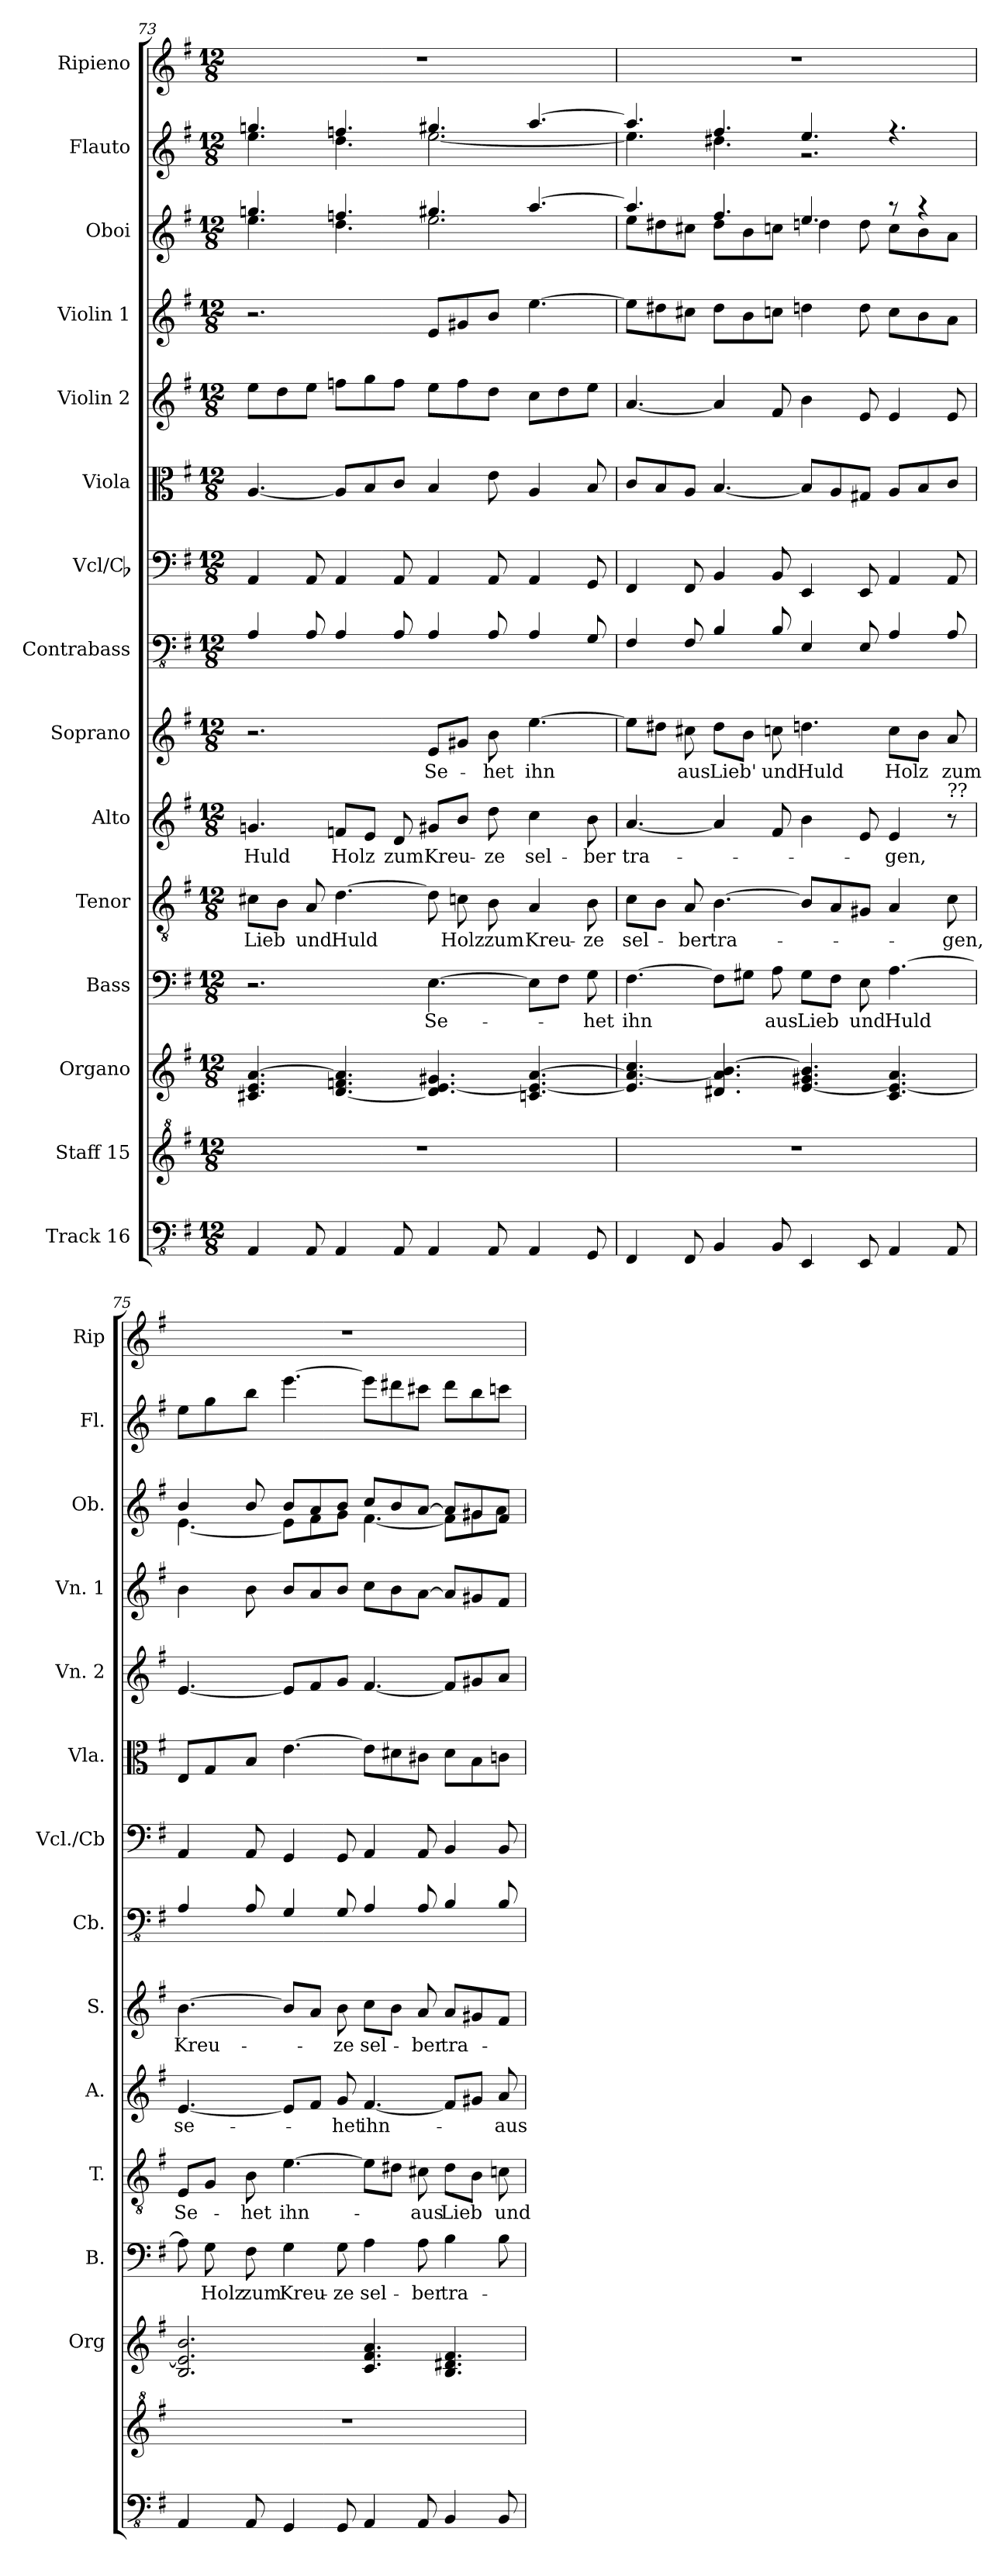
**kern	**kern	**kern	**kern	**text	**kern	**text	**kern	**text	**kern	**text	**kern	**kern	**kern	**kern	**kern	**kern	**kern	**kern
*part15	*part14	*part13	*part12	*part12	*part11	*part11	*part10	*part10	*part9	*part9	*part8	*part7	*part6	*part5	*part4	*part3	*part2	*part1
*staff15	*staff14	*staff13	*staff12	*staff12	*staff11	*staff11	*staff10	*staff10	*staff9	*staff9	*staff8	*staff7	*staff6	*staff5	*staff4	*staff3	*staff2	*staff1
*I"Track 16	*I"Staff 15	*I"Organo	*I"Bass	*	*I"Tenor	*	*I"Alto	*	*I"Soprano	*	*I"Contrabass	*I"Vcl/Cb	*I"Viola	*I"Violin 2	*I"Violin 1	*I"Oboi	*I"Flauto	*I"Ripieno
*	*	*I'Org	*I'B.	*	*I'T.	*	*I'A.	*	*I'S.	*	*I'Cb.	*I'Vcl./Cb	*I'Vla.	*I'Vn. 2	*I'Vn. 1	*I'Ob.	*I'Fl.	*I'Rip
*clefFv4	*clefG^2	*clefG2	*clefF4	*	*clefGv2	*	*clefG2	*	*clefG2	*	*clefFv4	*clefF4	*clefC3	*clefG2	*clefG2	*clefG2	*clefG2	*clefG2
*	*	*	*	*	*	*	*	*	*	*	*ITrd7c12	*	*	*	*	*	*	*
*k[f#]	*k[f#]	*k[f#]	*k[f#]	*	*k[f#]	*	*k[f#]	*	*k[f#]	*	*k[f#]	*k[f#]	*k[f#]	*k[f#]	*k[f#]	*k[f#]	*k[f#]	*k[f#]
*M12/8	*M12/8	*M12/8	*M12/8	*	*M12/8	*	*M12/8	*	*M12/8	*	*M12/8	*M12/8	*M12/8	*M12/8	*M12/8	*M12/8	*M12/8	*M12/8
=73	=73	=73	=73	=73	=73	=73	=73	=73	=73	=73	=73	=73	=73	=73	=73	=73	=73	=73
*	*	*	*	*	*	*	*	*	*	*	*	*	*	*	*	*^	*^	*
4AAA/	1.r	4.c#X/ 4.e/ [4.a/	2.r	.	8c#X\L	Lieb	4.gn/	Huld	2.r	.	4AAA/	4AA/	[4.A/	8ee\L	2.r	4.ggn/	4.ee\	4.ggn/	4.ee\	1.r
.	.	.	.	.	8B\J	.	.	.	.	.	.	.	.	8dd\	.	.	.	.	.	.
8AAA/	.	.	.	.	8A/	und	.	.	.	.	8AAA/	8AA/	.	8ee\J	.	.	.	.	.	.
4AAA/	.	[4.d/ 4.fn/ 4.a/]	.	.	[4.d\	Huld	8fn/L	Holz	.	.	4AAA/	4AA/	8A/L]	8ffn\L	.	4.ffn/	4.dd\	4.ffn/	4.dd\	.
.	.	.	.	.	.	.	8e/J	.	.	.	.	.	8B/	8gg\	.	.	.	.	.	.
8AAA/	.	.	.	.	.	.	8d/	zum	.	.	8AAA/	8AA/	8c/J	8ff\J	.	.	.	.	.	.
4AAA/	.	4.d/] [4.e/ 4.g#X/	[4.E\	Se-	8d\]	.	8g#X/L	Kreu-	8e/L	Se-	4AAA/	4AA/	4B/	8ee\L	8e/L	4.gg#X/	2.ee\	4.gg#X/	[2.ee\	.
.	.	.	.	.	8cn\	Holz	8b/J	.	8g#X/J	.	.	.	.	8ff\	8g#X/	.	.	.	.	.
8AAA/	.	.	.	.	8B\	zum	8dd\	-ze	8b\	-het	8AAA/	8AA/	8e\	8dd\J	8b/J	.	.	.	.	.
4AAA/	.	4.cn/ 4.e/_ [4.a/	8E\L]	.	4A/	Kreu-	4cc\	sel-	[4.ee\	ihn	4AAA/	4AA/	4A/	8cc\L	[4.ee\	[4.aa/	.	[4.aa/	.	.
.	.	.	8F#\J	.	.	.	.	.	.	.	.	.	.	8dd\	.	.	.	.	.	.
8GGG/	.	.	8G\	-het	8B\	-ze	8b\	-ber	.	.	8GGG/	8GG/	8B/	8ee\J	.	.	.	.	.	.
!!LO:PB:g=z
=74	=74	=74	=74	=74	=74	=74	=74	=74	=74	=74	=74	=74	=74	=74	=74	=74	=74	=74	=74	=74
4FFF#/	1.r	4.e/] 4.a/_ 4.cc/	[4.F#\	ihn	8c\L	sel-	[4.a/	tra-	8ee\L]	.	4FFF#/	4FF#/	8c/L	[4.a/	8ee\L]	4.aa/]	8ee\L	4.aa/]	4.ee\]	1.r
.	.	.	.	.	8B\J	.	.	.	8dd#X\J	.	.	.	8B/	.	8dd#X\	.	8dd#X\	.	.	.
8FFF#/	.	.	.	.	8A/	ber	.	.	8cc#X\	aus	8FFF#/	8FF#/	8A/J	.	8cc#X\J	.	8cc#X\J	.	.	.
4BBB/	.	4.d#X/ 4.a/] [4.b/	8F#\L]	.	[4.B\	tra-	4a/]	.	8dd#\L	Lieb'	4BBB/	4BB/	[4.B/	4a/]	8dd#\L	4.ff#/	8dd#\L	4.ff#/	4.dd#X\	.
.	.	.	8G#X\J	.	.	.	.	.	8b\J	.	.	.	.	.	8b\	.	8b\	.	.	.
8BBB/	.	.	8A\	aus	.	.	8f#/	.	8ccn\	und	8BBB/	8BB/	.	8f#/	8ccn\J	.	8ccn\J	.	.	.
4EEE/	.	[4.e/ 4.g#X/ 4.b/]	8G#\L	Lieb	8B/L]	.	4b\	.	4.ddn\	Huld	4EEE/	4EE/	8B/L]	4b\	4ddn\	4.ee/	4ddn\	4.ee/	2.r	.
.	.	.	8F#\J	.	8A/	.	.	.	.	.	.	.	8A/	.	.	.	.	.	.	.
8EEE/	.	.	8E\	und	8G#X/J	.	8e/	.	.	.	8EEE/	8EE/	8G#X/J	8e/	8dd\	.	8dd\	.	.	.
4AAA/	.	4.c/ 4.e/_ 4.a/	[4.A\	Huld	4A/	.	4e/	gen,	8cc\L	Holz	4AAA/	4AA/	8A/L	4e/	8cc\L	8r	8cc\L	4.r	.	.
.	.	.	.	.	.	.	.	.	8b\J	.	.	.	8B/	.	8b\	4r	8b\	.	.	.
!	!	!	!	!	!	!	!LO:TX:a:t=??	!	!	!	!	!	!	!	!	!	!	!	!	!
8AAA/	.	.	.	.	8c\	-gen,	8r	.	8a/	zum	8AAA/	8AA/	8c/J	8e/	8a\J	.	8a\J	.	.	.
*	*	*	*	*	*	*	*	*	*	*	*	*	*	*	*	*	*	*v	*v	*
=75	=75	=75	=75	=75	=75	=75	=75	=75	=75	=75	=75	=75	=75	=75	=75	=75	=75	=75	=75
4AAA/	1.r	2.B/ 2.e/] 2.b/	8A\]	.	8E/L	Se-	[4.e/	se-	[4.b\	Kreu-	4AAA/	4AA/	8E/L	[4.e/	4b\	4b/	[4.e\	8ee\L	1.r
.	.	.	8G\	Holz	8G/J	.	.	.	.	.	.	.	8G/	.	.	.	.	8gg\	.
8AAA/	.	.	8F#\	zum	8B\	-het	.	.	.	.	8AAA/	8AA/	8B/J	.	8b\	8b/	.	8bb\J	.
4GGG/	.	.	4G\	Kreu-	[4.e\	ihn-	8e/L]	.	8b/L]	.	4GGG/	4GG/	[4.e\	8e/L]	8b/L	8b/L	8e\L]	[4.eee\	.
.	.	.	.	.	.	.	8f#/J	.	8a/J	.	.	.	.	8f#/	8a/	8a/	8f#\	.	.
8GGG/	.	.	8G\	-ze	.	.	8g/	-het	8b\	-ze	8GGG/	8GG/	.	8g/J	8b/J	8b/J	8g\J	.	.
4AAA/	.	4.c/ 4.f#/ 4.a/	4A\	sel-	8e\L]	.	[4.f#/	ihn-	8cc\L	sel-	4AAA/	4AA/	8e\L]	[4.f#/	8cc\L	8cc/L	[4.f#\	8eee\L]	.
.	.	.	.	.	8d#X\J	.	.	.	8b\J	.	.	.	8d#X\	.	8b\	8b/	.	8ddd#X\	.
8AAA/	.	.	8A\	-ber	8c#X\	-aus	.	.	8a/	-ber	8AAA/	8AA/	8c#X\J	.	[8a\J	[8a/J	.	8ccc#X\J	.
4BBB/	.	4.B/ 4.d#X/ 4.f#/	4B\	tra-	8d#\L	Lieb	8f#/L]	.	8a/L	tra-	4BBB/	4BB/	8d#\L	8f#/L]	8a/L]	8a/L]	8f#\L]	8ddd#\L	.
.	.	.	.	.	8B\J	.	8g#X/J	.	8g#X/	.	.	.	8B\	8g#X/	8g#X/	8g#X/	8g#\	8bb\	.
8BBB/	.	.	8B\	.	8cn\	und	8a/	-aus	8f#/J	.	8BBB/	8BB/	8cn\J	8a/J	8f#/J	8f#/J	8a\J	8cccn\J	.
*	*	*	*	*	*	*	*	*	*	*	*	*	*	*	*	*v	*v	*	*
=	=	=	=	=	=	=	=	=	=	=	=	=	=	=	=	=	=	=
*-	*-	*-	*-	*-	*-	*-	*-	*-	*-	*-	*-	*-	*-	*-	*-	*-	*-	*-
